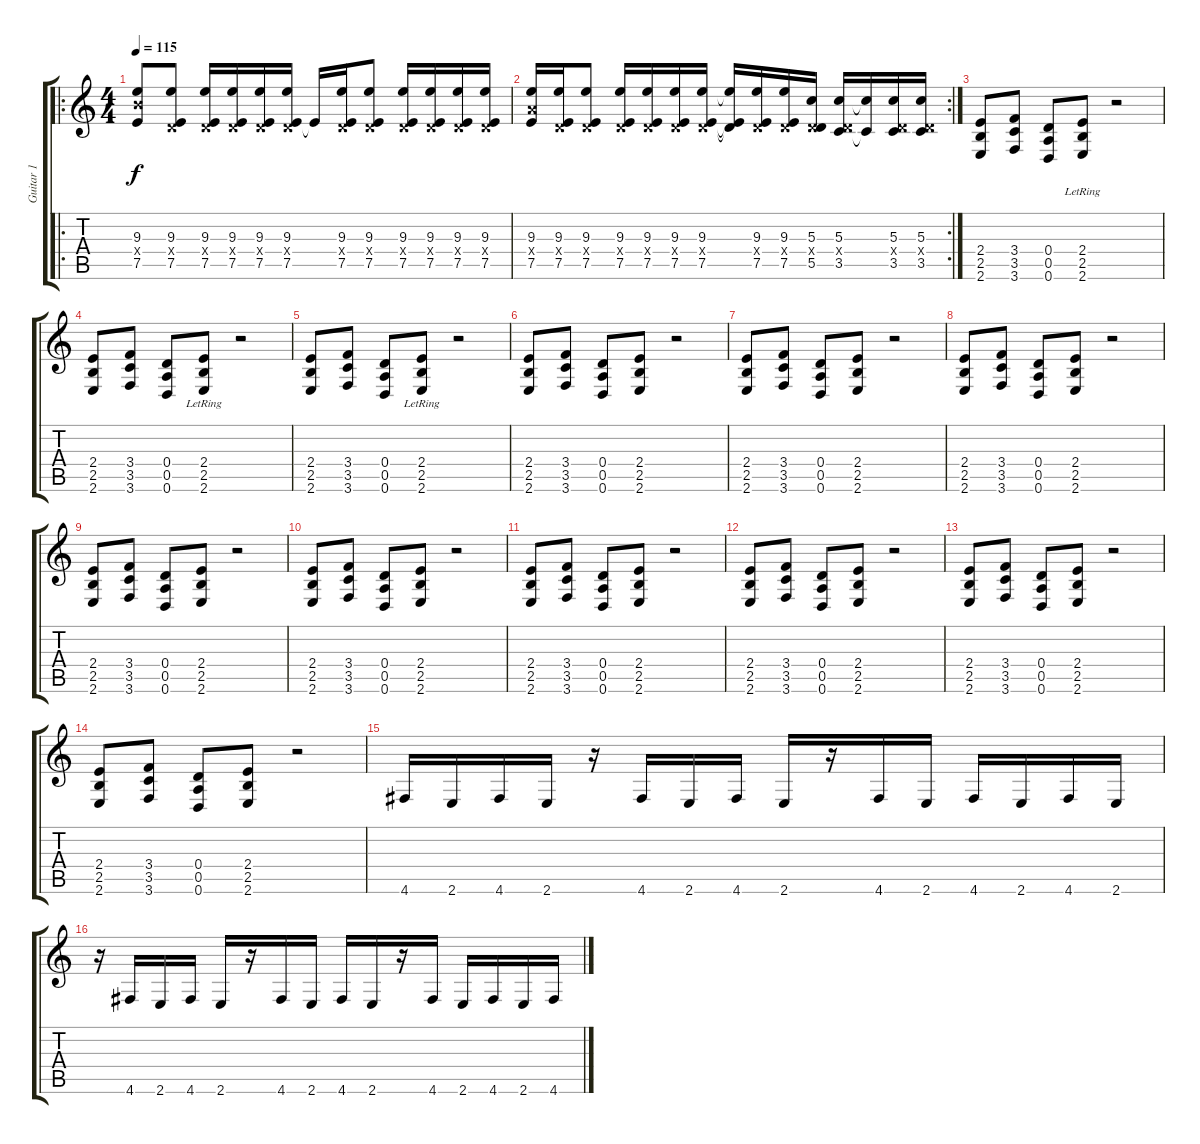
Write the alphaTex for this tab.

\track ("Guitar 1" "Guitar 1") {instrument overdrivenguitar}
\staff {score tabs}
\tuning (E4 B3 G3 D3 A2 D2) {hide}
\ro
\ts (4 4)
\tempo 115
\clef g2
\ks c
(9.3 9.4{x} 7.5).8{dy f} (9.3 0.4{x} 7.5).8 (9.3 0.4{x} 7.5).16 (9.3 0.4{x} 7.5).16 (9.3 0.4{x} 7.5).16 (9.3 0.4{x} 7.5).16 7.5{t}.16 (9.3 0.4{x} 7.5).16 (9.3 0.4{x} 7.5).8 (9.3 0.4{x} 7.5).16 (9.3 0.4{x} 7.5).16 (9.3 0.4{x} 7.5).16 (9.3 0.4{x} 7.5).16 |
\rc 2
(9.3 7.4{x} 7.5).16 (9.3 0.4{x} 7.5).16 (9.3 0.4{x} 7.5).8 (9.3 0.4{x} 7.5).16 (9.3 0.4{x} 7.5).16 (9.3 0.4{x} 7.5).16 (9.3 0.4{x} 7.5).16 (9.3{t} 0.4{t} 7.5{t}).16 (9.3 0.4{x} 7.5).16 (9.3 0.4{x} 7.5).16 (5.3 0.4{x} 5.5).16 (5.3 0.4{x} 3.5).16 (5.3{t} 3.5{t}).16 (5.3 0.4{x} 3.5).16 (5.3 0.4{x} 3.5).16 |
(2.4 2.5 2.6).8 (3.4 3.5 3.6).8 (0.4 0.5 0.6).8 (2.4{lr} 2.5{lr} 2.6{lr}).8 r.2 |
(2.4 2.5 2.6).8 (3.4 3.5 3.6).8 (0.4 0.5 0.6).8 (2.4{lr} 2.5{lr} 2.6{lr}).8 r.2 |
(2.4 2.5 2.6).8 (3.4 3.5 3.6).8 (0.4 0.5 0.6).8 (2.4{lr} 2.5{lr} 2.6{lr}).8 r.2 |
(2.4 2.5 2.6).8 (3.4 3.5 3.6).8 (0.4 0.5 0.6).8 (2.4 2.5 2.6).8 r.2 |
(2.4 2.5 2.6).8 (3.4 3.5 3.6).8 (0.4 0.5 0.6).8 (2.4 2.5 2.6).8 r.2 |
(2.4 2.5 2.6).8 (3.4 3.5 3.6).8 (0.4 0.5 0.6).8 (2.4 2.5 2.6).8 r.2 |
(2.4 2.5 2.6).8 (3.4 3.5 3.6).8 (0.4 0.5 0.6).8 (2.4 2.5 2.6).8 r.2 |
(2.4 2.5 2.6).8 (3.4 3.5 3.6).8 (0.4 0.5 0.6).8 (2.4 2.5 2.6).8 r.2 |
(2.4 2.5 2.6).8 (3.4 3.5 3.6).8 (0.4 0.5 0.6).8 (2.4 2.5 2.6).8 r.2 |
(2.4 2.5 2.6).8 (3.4 3.5 3.6).8 (0.4 0.5 0.6).8 (2.4 2.5 2.6).8 r.2 |
(2.4 2.5 2.6).8 (3.4 3.5 3.6).8 (0.4 0.5 0.6).8 (2.4 2.5 2.6).8 r.2 |
(2.4 2.5 2.6).8 (3.4 3.5 3.6).8 (0.4 0.5 0.6).8 (2.4 2.5 2.6).8 r.2 |
4.6.16 2.6.16 4.6.16 2.6.16 r.16 4.6.16 2.6.16 4.6.16 2.6.16 r.16 4.6.16 2.6.16 4.6.16 2.6.16 4.6.16 2.6.16 |
r.16 4.6.16 2.6.16 4.6.16 2.6.16 r.16 4.6.16 2.6.16 4.6.16 2.6.16 r.16 4.6.16 2.6.16 4.6.16 2.6.16 4.6.16
